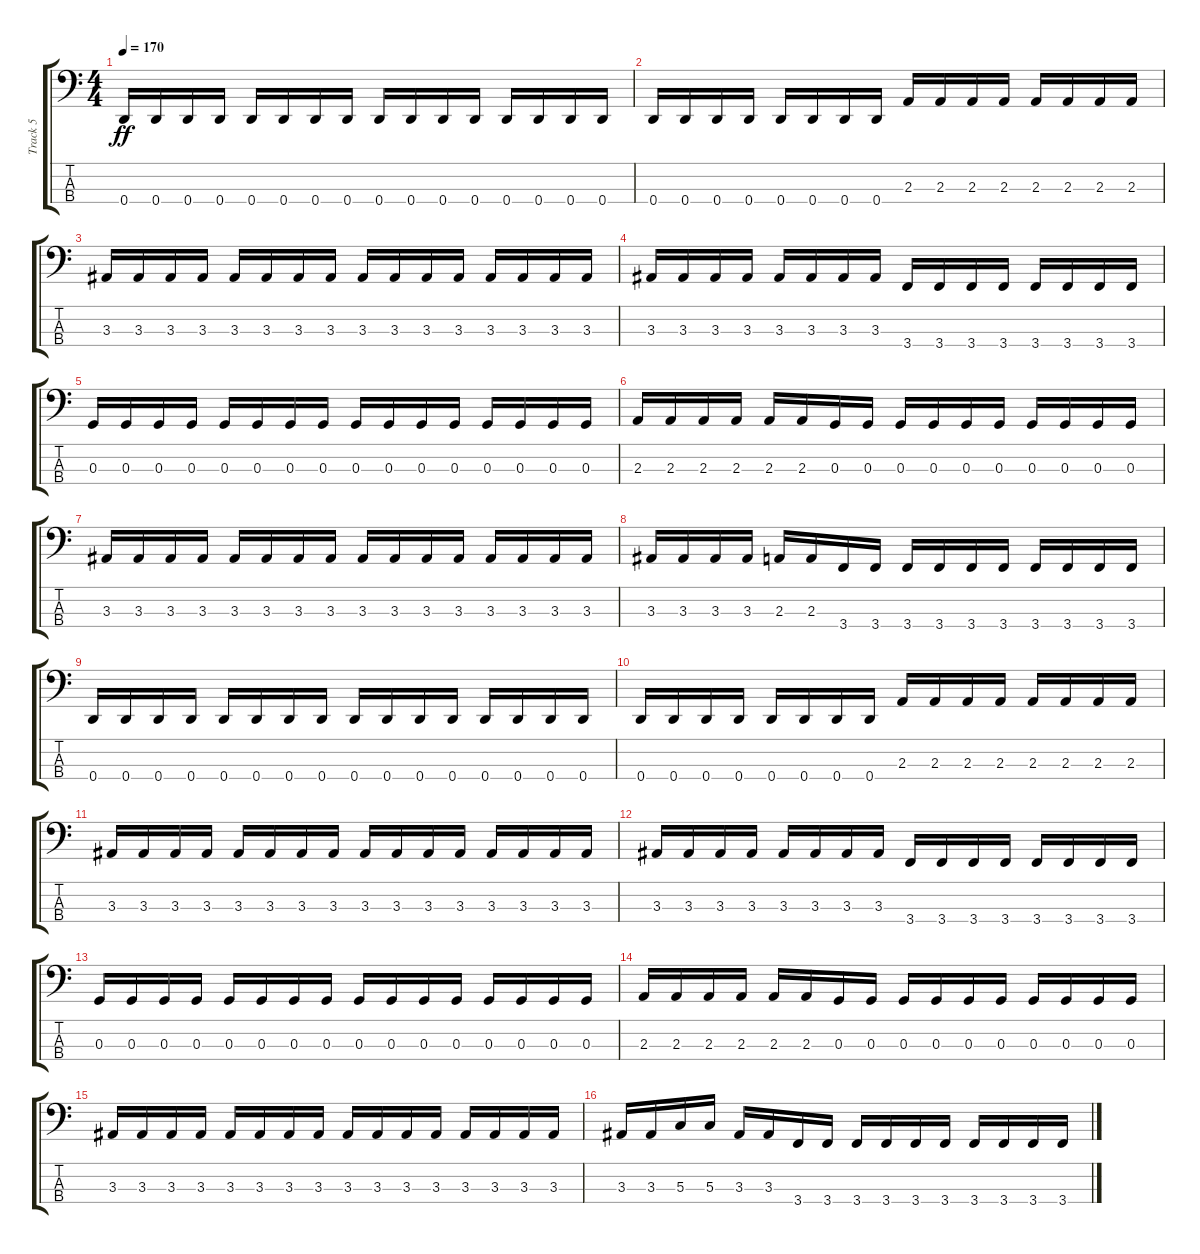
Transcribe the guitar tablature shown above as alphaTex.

\track ("Track 5" "Track 5") {instrument electricbasspick}
\staff {score tabs}
\tuning (F2 C2 G1 D1) {hide}
\ts (4 4)
\tempo 170
\clef f4
\ks c
0.4.16{dy ff instrument electricbasspick} 0.4.16 0.4.16 0.4.16 0.4.16 0.4.16 0.4.16 0.4.16 0.4.16 0.4.16 0.4.16 0.4.16 0.4.16 0.4.16 0.4.16 0.4.16 |
0.4.16 0.4.16 0.4.16 0.4.16 0.4.16 0.4.16 0.4.16 0.4.16 2.3.16 2.3.16 2.3.16 2.3.16 2.3.16 2.3.16 2.3.16 2.3.16 |
3.3.16 3.3.16 3.3.16 3.3.16 3.3.16 3.3.16 3.3.16 3.3.16 3.3.16 3.3.16 3.3.16 3.3.16 3.3.16 3.3.16 3.3.16 3.3.16 |
3.3.16 3.3.16 3.3.16 3.3.16 3.3.16 3.3.16 3.3.16 3.3.16 3.4.16 3.4.16 3.4.16 3.4.16 3.4.16 3.4.16 3.4.16 3.4.16 |
0.3.16 0.3.16 0.3.16 0.3.16 0.3.16 0.3.16 0.3.16 0.3.16 0.3.16 0.3.16 0.3.16 0.3.16 0.3.16 0.3.16 0.3.16 0.3.16 |
2.3.16 2.3.16 2.3.16 2.3.16 2.3.16 2.3.16 0.3.16 0.3.16 0.3.16 0.3.16 0.3.16 0.3.16 0.3.16 0.3.16 0.3.16 0.3.16 |
3.3.16 3.3.16 3.3.16 3.3.16 3.3.16 3.3.16 3.3.16 3.3.16 3.3.16 3.3.16 3.3.16 3.3.16 3.3.16 3.3.16 3.3.16 3.3.16 |
3.3.16 3.3.16 3.3.16 3.3.16 2.3.16 2.3.16 3.4.16 3.4.16 3.4.16 3.4.16 3.4.16 3.4.16 3.4.16 3.4.16 3.4.16 3.4.16 |
0.4.16 0.4.16 0.4.16 0.4.16 0.4.16 0.4.16 0.4.16 0.4.16 0.4.16 0.4.16 0.4.16 0.4.16 0.4.16 0.4.16 0.4.16 0.4.16 |
0.4.16 0.4.16 0.4.16 0.4.16 0.4.16 0.4.16 0.4.16 0.4.16 2.3.16 2.3.16 2.3.16 2.3.16 2.3.16 2.3.16 2.3.16 2.3.16 |
3.3.16 3.3.16 3.3.16 3.3.16 3.3.16 3.3.16 3.3.16 3.3.16 3.3.16 3.3.16 3.3.16 3.3.16 3.3.16 3.3.16 3.3.16 3.3.16 |
3.3.16 3.3.16 3.3.16 3.3.16 3.3.16 3.3.16 3.3.16 3.3.16 3.4.16 3.4.16 3.4.16 3.4.16 3.4.16 3.4.16 3.4.16 3.4.16 |
0.3.16 0.3.16 0.3.16 0.3.16 0.3.16 0.3.16 0.3.16 0.3.16 0.3.16 0.3.16 0.3.16 0.3.16 0.3.16 0.3.16 0.3.16 0.3.16 |
2.3.16 2.3.16 2.3.16 2.3.16 2.3.16 2.3.16 0.3.16 0.3.16 0.3.16 0.3.16 0.3.16 0.3.16 0.3.16 0.3.16 0.3.16 0.3.16 |
3.3.16 3.3.16 3.3.16 3.3.16 3.3.16 3.3.16 3.3.16 3.3.16 3.3.16 3.3.16 3.3.16 3.3.16 3.3.16 3.3.16 3.3.16 3.3.16 |
3.3.16 3.3.16 5.3.16 5.3.16 3.3.16 3.3.16 3.4.16 3.4.16 3.4.16 3.4.16 3.4.16 3.4.16 3.4.16 3.4.16 3.4.16 3.4.16
